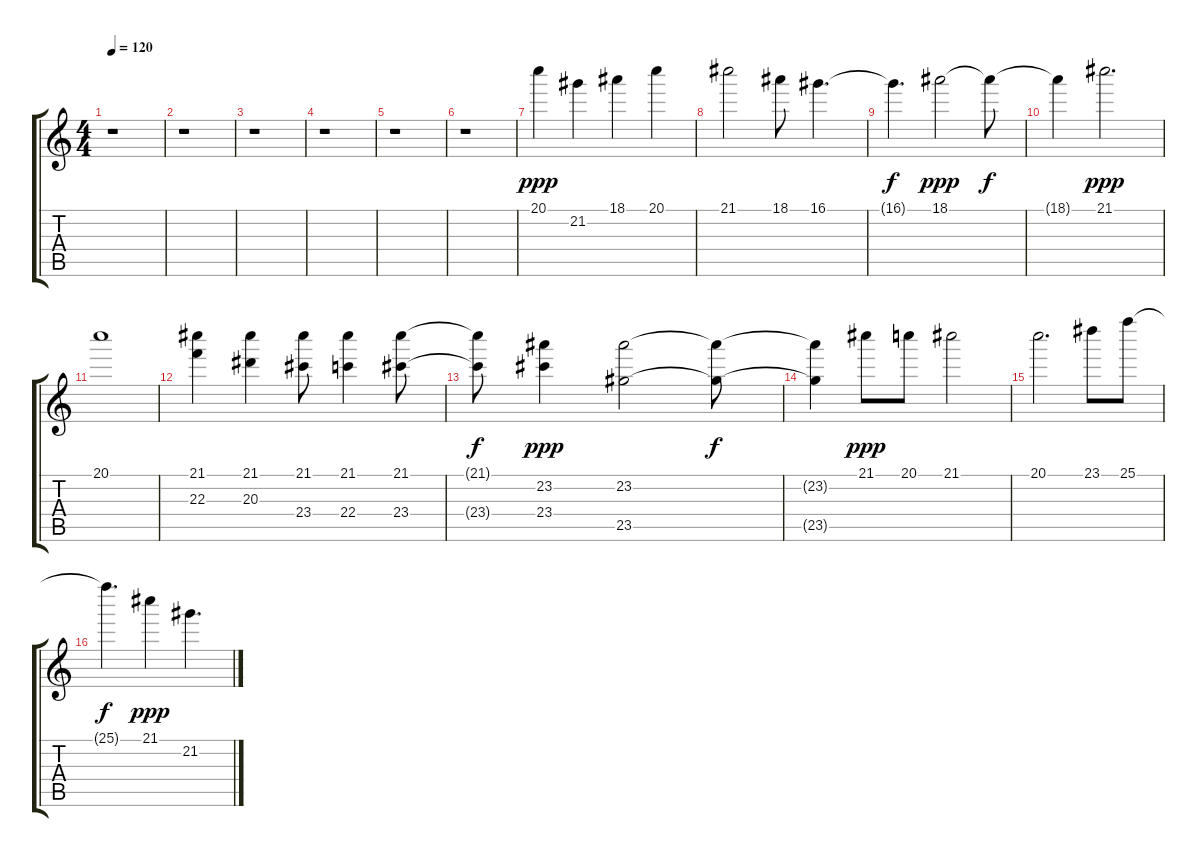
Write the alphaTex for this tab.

\track "" {instrument acousticguitarsteel}
\staff {score tabs}
\tuning (E4 B3 G3 D3 A2 E2) {hide}
\ts (4 4)
\tempo 120
\clef g2
\ks c
r.1{dy ppp} |
r.1 |
r.1 |
r.1 |
r.1 |
r.1 |
20.1.4 21.2.4 18.1.4 20.1.4 |
21.1.2 18.1.8 16.1.4{d} |
16.1{t}.4{d dy f} 18.1.2{dy ppp} 18.1{t}.8{dy f} |
18.1{t}.4 21.1.2{d dy ppp} |
20.1.1 |
(21.1 22.3).4 (21.1 20.3).4 (21.1 23.4).8 (21.1 22.4).4 (21.1 23.4).8 |
(21.1{t} 23.4{t}).8{dy f} (23.2 23.4).4{dy ppp} (23.2 23.5).2 (23.2{t} 23.5{t}).8{dy f} |
(23.2{t} 23.5{t}).4 21.1.8{dy ppp} 20.1.8 21.1.2 |
20.1.2{d} 23.1.8 25.1.8 |
25.1{t}.4{d dy f} 21.1.4{dy ppp} 21.2.4{d}
